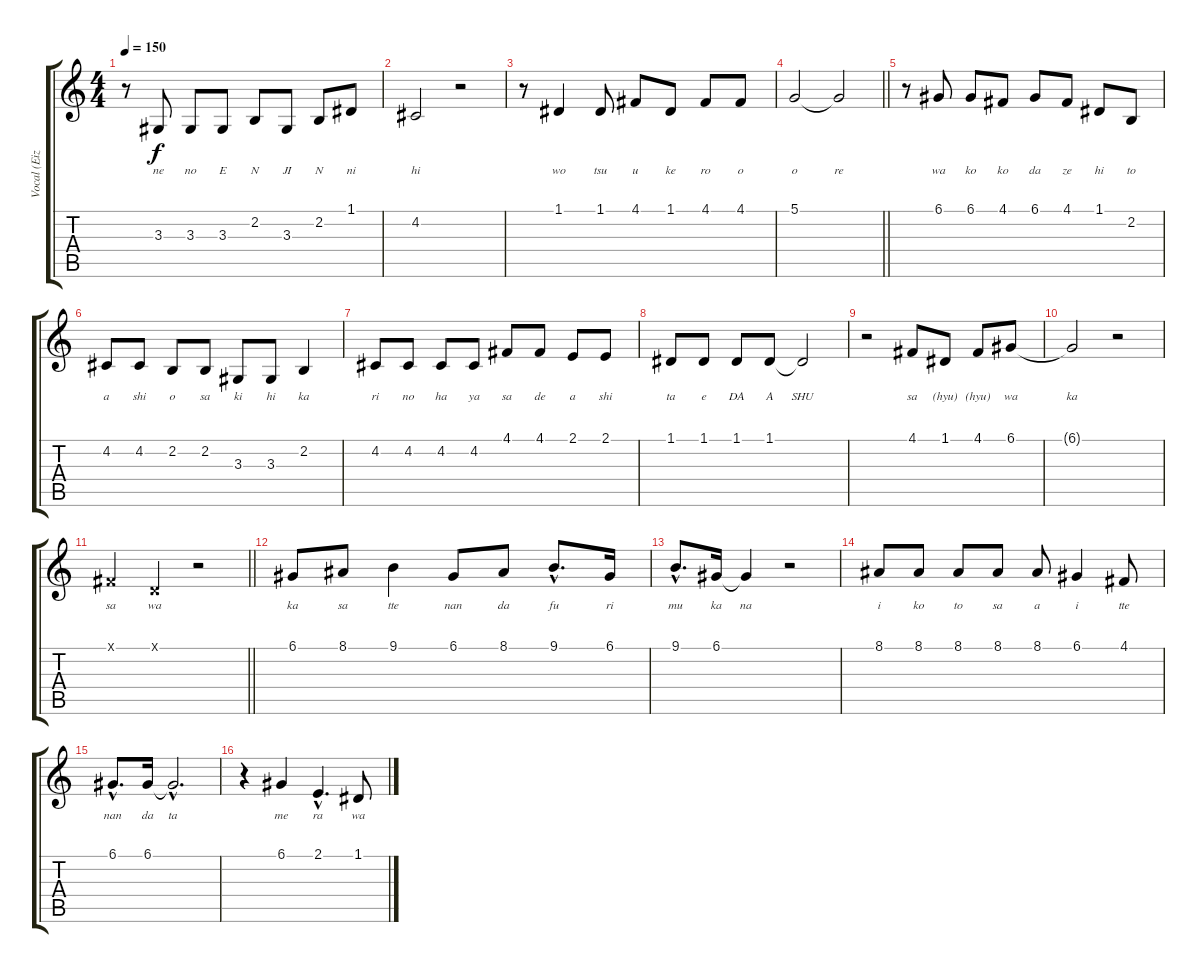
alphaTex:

\track ("Vocal (Eizo)" "Vocal (Eiz") {instrument flute}
\staff {score tabs}
\tuning (D4 A3 F3 C3 G2 D2) {hide}
\ts (4 4)
\tempo 150
\clef g2
\ks c
r.8{dy f} 3.3.8{lyrics (0 "ne") lyrics (1 "") lyrics (2 "") lyrics (3 "") lyrics (4 "")} 3.3.8{lyrics (0 "no") lyrics (1 "") lyrics (2 "") lyrics (3 "") lyrics (4 "")} 3.3.8{lyrics (0 "E") lyrics (1 "") lyrics (2 "") lyrics (3 "") lyrics (4 "")} 2.2.8{lyrics (0 "N") lyrics (1 "") lyrics (2 "") lyrics (3 "") lyrics (4 "")} 3.3.8{lyrics (0 "JI") lyrics (1 "") lyrics (2 "") lyrics (3 "") lyrics (4 "")} 2.2.8{lyrics (0 "N") lyrics (1 "") lyrics (2 "") lyrics (3 "") lyrics (4 "")} 1.1.8{lyrics (0 "ni") lyrics (1 "") lyrics (2 "") lyrics (3 "") lyrics (4 "")} |
4.2.2{lyrics (0 "hi") lyrics (1 "") lyrics (2 "") lyrics (3 "") lyrics (4 "")} r.2 |
r.8 1.1.4{lyrics (0 "wo") lyrics (1 "") lyrics (2 "") lyrics (3 "") lyrics (4 "")} 1.1.8{lyrics (0 "tsu") lyrics (1 "") lyrics (2 "") lyrics (3 "") lyrics (4 "")} 4.1.8{lyrics (0 "u") lyrics (1 "") lyrics (2 "") lyrics (3 "") lyrics (4 "")} 1.1.8{lyrics (0 "ke") lyrics (1 "") lyrics (2 "") lyrics (3 "") lyrics (4 "")} 4.1.8{lyrics (0 "ro") lyrics (1 "") lyrics (2 "") lyrics (3 "") lyrics (4 "")} 4.1.8{lyrics (0 "o") lyrics (1 "") lyrics (2 "") lyrics (3 "") lyrics (4 "")} |
\barLineRight lightlight
5.1.2{lyrics (0 "o") lyrics (1 "") lyrics (2 "") lyrics (3 "") lyrics (4 "")} 5.1{t}.2{lyrics (0 "re") lyrics (1 "") lyrics (2 "") lyrics (3 "") lyrics (4 "")} |
r.8 6.1.8{lyrics (0 "wa") lyrics (1 "") lyrics (2 "") lyrics (3 "") lyrics (4 "")} 6.1.8{lyrics (0 "ko") lyrics (1 "") lyrics (2 "") lyrics (3 "") lyrics (4 "")} 4.1.8{lyrics (0 "ko") lyrics (1 "") lyrics (2 "") lyrics (3 "") lyrics (4 "")} 6.1.8{lyrics (0 "da") lyrics (1 "") lyrics (2 "") lyrics (3 "") lyrics (4 "")} 4.1.8{lyrics (0 "ze") lyrics (1 "") lyrics (2 "") lyrics (3 "") lyrics (4 "")} 1.1.8{lyrics (0 "hi") lyrics (1 "") lyrics (2 "") lyrics (3 "") lyrics (4 "")} 2.2.8{lyrics (0 "to") lyrics (1 "") lyrics (2 "") lyrics (3 "") lyrics (4 "")} |
4.2.8{lyrics (0 "a") lyrics (1 "") lyrics (2 "") lyrics (3 "") lyrics (4 "")} 4.2.8{lyrics (0 "shi") lyrics (1 "") lyrics (2 "") lyrics (3 "") lyrics (4 "")} 2.2.8{lyrics (0 "o") lyrics (1 "") lyrics (2 "") lyrics (3 "") lyrics (4 "")} 2.2.8{lyrics (0 "sa") lyrics (1 "") lyrics (2 "") lyrics (3 "") lyrics (4 "")} 3.3.8{lyrics (0 "ki") lyrics (1 "") lyrics (2 "") lyrics (3 "") lyrics (4 "")} 3.3.8{lyrics (0 "hi") lyrics (1 "") lyrics (2 "") lyrics (3 "") lyrics (4 "")} 2.2.4{lyrics (0 "ka") lyrics (1 "") lyrics (2 "") lyrics (3 "") lyrics (4 "")} |
4.2.8{lyrics (0 "ri") lyrics (1 "") lyrics (2 "") lyrics (3 "") lyrics (4 "")} 4.2.8{lyrics (0 "no") lyrics (1 "") lyrics (2 "") lyrics (3 "") lyrics (4 "")} 4.2.8{lyrics (0 "ha") lyrics (1 "") lyrics (2 "") lyrics (3 "") lyrics (4 "")} 4.2.8{lyrics (0 "ya") lyrics (1 "") lyrics (2 "") lyrics (3 "") lyrics (4 "")} 4.1.8{lyrics (0 "sa") lyrics (1 "") lyrics (2 "") lyrics (3 "") lyrics (4 "")} 4.1.8{lyrics (0 "de") lyrics (1 "") lyrics (2 "") lyrics (3 "") lyrics (4 "")} 2.1.8{lyrics (0 "a") lyrics (1 "") lyrics (2 "") lyrics (3 "") lyrics (4 "")} 2.1.8{lyrics (0 "shi") lyrics (1 "") lyrics (2 "") lyrics (3 "") lyrics (4 "")} |
1.1.8{lyrics (0 "ta") lyrics (1 "") lyrics (2 "") lyrics (3 "") lyrics (4 "")} 1.1.8{lyrics (0 "e") lyrics (1 "") lyrics (2 "") lyrics (3 "") lyrics (4 "")} 1.1.8{lyrics (0 "DA") lyrics (1 "") lyrics (2 "") lyrics (3 "") lyrics (4 "")} 1.1.8{lyrics (0 "A") lyrics (1 "") lyrics (2 "") lyrics (3 "") lyrics (4 "")} 1.1{t}.2{lyrics (0 "SHU") lyrics (1 "") lyrics (2 "") lyrics (3 "") lyrics (4 "")} |
r.2 4.1.8{lyrics (0 "sa") lyrics (1 "") lyrics (2 "") lyrics (3 "") lyrics (4 "")} 1.1.8{lyrics (0 "(hyu)") lyrics (1 "") lyrics (2 "") lyrics (3 "") lyrics (4 "")} 4.1.8{lyrics (0 "(hyu)") lyrics (1 "") lyrics (2 "") lyrics (3 "") lyrics (4 "")} 6.1.8{lyrics (0 "wa") lyrics (1 "") lyrics (2 "") lyrics (3 "") lyrics (4 "")} |
6.1{t}.2{lyrics (0 "ka") lyrics (1 "") lyrics (2 "") lyrics (3 "") lyrics (4 "")} r.2 |
\barLineRight lightlight
4.1{x}.4{lyrics (0 "sa") lyrics (1 "") lyrics (2 "") lyrics (3 "") lyrics (4 "")} 0.1{x}.4{lyrics (0 "wa") lyrics (1 "") lyrics (2 "") lyrics (3 "") lyrics (4 "")} r.2 |
6.1.8{lyrics (0 "ka") lyrics (1 "") lyrics (2 "") lyrics (3 "") lyrics (4 "")} 8.1.8{lyrics (0 "sa") lyrics (1 "") lyrics (2 "") lyrics (3 "") lyrics (4 "")} 9.1.4{lyrics (0 "tte") lyrics (1 "") lyrics (2 "") lyrics (3 "") lyrics (4 "")} 6.1.8{lyrics (0 "nan") lyrics (1 "") lyrics (2 "") lyrics (3 "") lyrics (4 "")} 8.1.8{lyrics (0 "da") lyrics (1 "") lyrics (2 "") lyrics (3 "") lyrics (4 "")} 9.1{hac}.8{d lyrics (0 "fu") lyrics (1 "") lyrics (2 "") lyrics (3 "") lyrics (4 "")} 6.1.16{lyrics (0 "ri") lyrics (1 "") lyrics (2 "") lyrics (3 "") lyrics (4 "")} |
9.1{hac}.8{d lyrics (0 "mu") lyrics (1 "") lyrics (2 "") lyrics (3 "") lyrics (4 "")} 6.1.16{lyrics (0 "ka") lyrics (1 "") lyrics (2 "") lyrics (3 "") lyrics (4 "")} 6.1{t}.4{lyrics (0 "na") lyrics (1 "") lyrics (2 "") lyrics (3 "") lyrics (4 "")} r.2 |
8.1.8{lyrics (0 "i") lyrics (1 "") lyrics (2 "") lyrics (3 "") lyrics (4 "")} 8.1.8{lyrics (0 "ko") lyrics (1 "") lyrics (2 "") lyrics (3 "") lyrics (4 "")} 8.1.8{lyrics (0 "to") lyrics (1 "") lyrics (2 "") lyrics (3 "") lyrics (4 "")} 8.1.8{lyrics (0 "sa") lyrics (1 "") lyrics (2 "") lyrics (3 "") lyrics (4 "")} 8.1.8{lyrics (0 "a") lyrics (1 "") lyrics (2 "") lyrics (3 "") lyrics (4 "")} 6.1.4{lyrics (0 "i") lyrics (1 "") lyrics (2 "") lyrics (3 "") lyrics (4 "")} 4.1.8{lyrics (0 "tte") lyrics (1 "") lyrics (2 "") lyrics (3 "") lyrics (4 "")} |
6.1{hac}.8{d lyrics (0 "nan") lyrics (1 "") lyrics (2 "") lyrics (3 "") lyrics (4 "")} 6.1.16{lyrics (0 "da") lyrics (1 "") lyrics (2 "") lyrics (3 "") lyrics (4 "")} 6.1{hac t}.2{d lyrics (0 "ta") lyrics (1 "") lyrics (2 "") lyrics (3 "") lyrics (4 "")} |
r.4 6.1.4{lyrics (0 "me") lyrics (1 "") lyrics (2 "") lyrics (3 "") lyrics (4 "")} 2.1{hac}.4{d lyrics (0 "ra") lyrics (1 "") lyrics (2 "") lyrics (3 "") lyrics (4 "")} 1.1.8{lyrics (0 "wa") lyrics (1 "") lyrics (2 "") lyrics (3 "") lyrics (4 "")}
